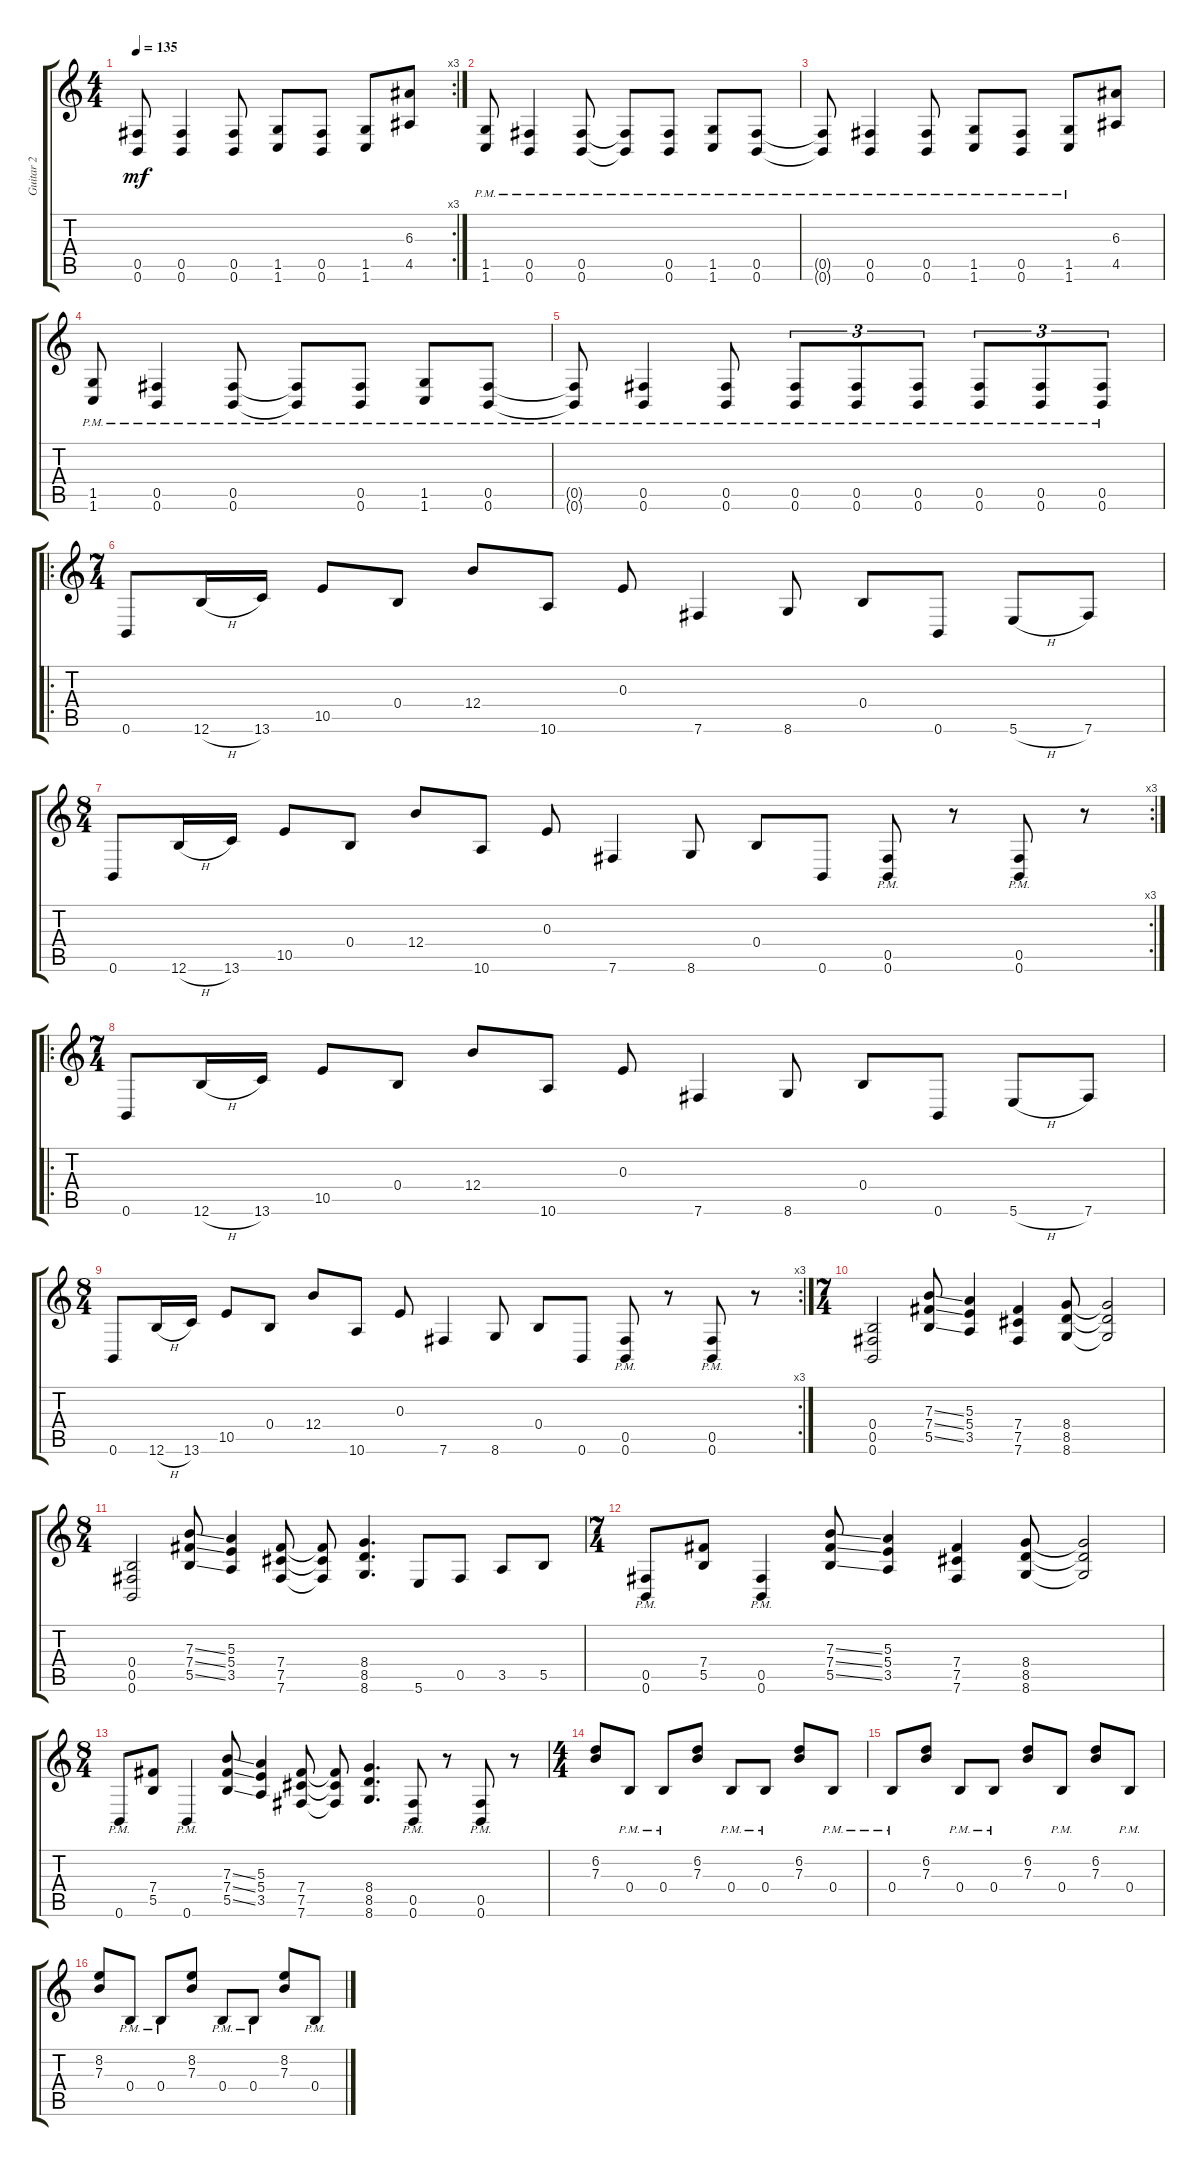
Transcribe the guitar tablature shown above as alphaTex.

\track ("Guitar 2" "Guitar 2") {instrument distortionguitar}
\staff {score tabs}
\tuning (Db4 Ab3 E3 B2 Gb2 B1) {hide}
\rc 3
\ts (4 4)
\tempo 135
\clef g2
\ks c
(0.5{t} 0.6{t}).8{dy mf} (0.5 0.6).4 (0.5 0.6).8 (1.5 1.6).8 (0.5 0.6).8 (1.5 1.6).8 (6.3 4.5).8 |
(1.5{pm} 1.6{pm}).8 (0.5{pm} 0.6{pm}).4 (0.5{pm} 0.6{pm}).8 (0.5{pm t} 0.6{pm t}).8 (0.5{pm} 0.6{pm}).8 (1.5{pm} 1.6{pm}).8 (0.5{pm} 0.6{pm}).8 |
(0.5{pm t} 0.6{pm t}).8 (0.5{pm} 0.6{pm}).4 (0.5{pm} 0.6{pm}).8 (1.5{pm} 1.6{pm}).8 (0.5{pm} 0.6{pm}).8 (1.5{pm} 1.6{pm}).8 (6.3 4.5).8 |
(1.5{pm} 1.6{pm}).8 (0.5{pm} 0.6{pm}).4 (0.5{pm} 0.6{pm}).8 (0.5{pm t} 0.6{pm t}).8 (0.5{pm} 0.6{pm}).8 (1.5{pm} 1.6{pm}).8 (0.5{pm} 0.6{pm}).8 |
(0.5{pm t} 0.6{pm t}).8 (0.5{pm} 0.6{pm}).4 (0.5{pm} 0.6{pm}).8 (0.5{pm} 0.6{pm}).8{tu (3 2)} (0.5{pm} 0.6{pm}).8{tu (3 2)} (0.5{pm} 0.6{pm}).8{tu (3 2)} (0.5{pm} 0.6{pm}).8{tu (3 2)} (0.5{pm} 0.6{pm}).8{tu (3 2)} (0.5{pm} 0.6{pm}).8{tu (3 2)} |
\ro
\ts (7 4)
0.6.8 12.6{h}.16 13.6.16 10.5.8 0.4.8 12.4.8 10.6.8 0.3.8 7.6.4 8.6.8 0.4.8 0.6.8 5.6{h}.8 7.6.8 |
\rc 3
\ts (8 4)
0.6.8 12.6{h}.16 13.6.16 10.5.8 0.4.8 12.4.8 10.6.8 0.3.8 7.6.4 8.6.8 0.4.8 0.6.8 (0.5{pm} 0.6{pm}).8 r.8 (0.5{pm} 0.6{pm}).8 r.8 |
\ro
\ts (7 4)
0.6.8 12.6{h}.16 13.6.16 10.5.8 0.4.8 12.4.8 10.6.8 0.3.8 7.6.4 8.6.8 0.4.8 0.6.8 5.6{h}.8 7.6.8 |
\rc 3
\ts (8 4)
0.6.8 12.6{h}.16 13.6.16 10.5.8 0.4.8 12.4.8 10.6.8 0.3.8 7.6.4 8.6.8 0.4.8 0.6.8 (0.5{pm} 0.6{pm}).8 r.8 (0.5{pm} 0.6{pm}).8 r.8 |
\ts (7 4)
(0.4 0.5 0.6).2 (7.3{ss} 7.4{ss} 5.5{ss}).8 (5.3 5.4 3.5).4 (7.4 7.5 7.6).4 (8.4 8.5 8.6).8 (8.4{t} 8.5{t} 8.6{t}).2 |
\ts (8 4)
(0.4 0.5 0.6).2 (7.3{ss} 7.4{ss} 5.5{ss}).8 (5.3 5.4 3.5).4 (7.4 7.5 7.6).8 (7.4{t} 7.5{t} 7.6{t}).8 (8.4 8.5 8.6).4{d} 5.6.8 0.5.8 3.5.8 5.5.8 |
\ts (7 4)
(0.5{pm} 0.6{pm}).8 (7.4 5.5).8 (0.5{pm} 0.6{pm}).4 (7.3{ss} 7.4{ss} 5.5{ss}).8 (5.3 5.4 3.5).4 (7.4 7.5 7.6).4 (8.4 8.5 8.6).8 (8.4{t} 8.5{t} 8.6{t}).2 |
\ts (8 4)
0.6{pm}.8 (7.4 5.5).8 0.6{pm}.4 (7.3{ss} 7.4{ss} 5.5{ss}).8 (5.3 5.4 3.5).4 (7.4 7.5 7.6).8 (7.4{t} 7.5{t} 7.6{t}).8 (8.4 8.5 8.6).4{d} (0.5{pm} 0.6{pm}).8 r.8 (0.5{pm} 0.6{pm}).8 r.8 |
\ts (4 4)
(6.2 7.3).8 0.4{pm}.8 0.4{pm}.8 (6.2 7.3).8 0.4{pm}.8 0.4{pm}.8 (6.2 7.3).8 0.4{pm}.8 |
0.4{pm}.8 (6.2 7.3).8 0.4{pm}.8 0.4{pm}.8 (6.2 7.3).8 0.4{pm}.8 (6.2 7.3).8 0.4{pm}.8 |
(8.2 7.3).8 0.4{pm}.8 0.4{pm}.8 (8.2 7.3).8 0.4{pm}.8 0.4{pm}.8 (8.2 7.3).8 0.4{pm}.8
